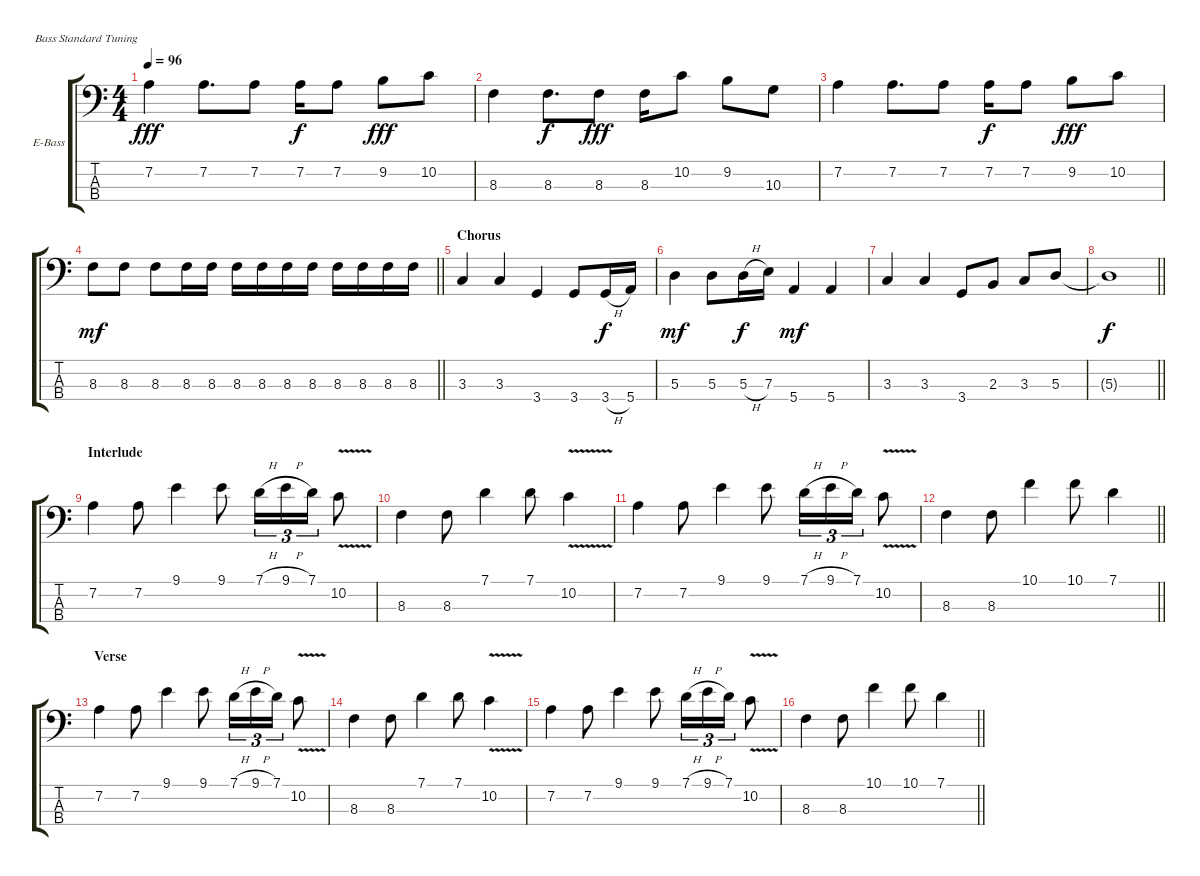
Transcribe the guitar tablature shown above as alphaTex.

\bracketExtendMode groupsimilarinstruments
\firstSystemTrackNameOrientation horizontal
\otherSystemsTrackNameOrientation horizontal
\track ("Bass" "E-Bass") {instrument electricbassfinger}
\staff {score tabs}
\tuning (G2 D2 A1 E1)
\ts (4 4)
\tempo 96
\clef f4
\ks c
7.2.4{dy fff} 7.2.8{d} 7.2.8 7.2.16{dy f} 7.2.8 9.2.8{dy fff} 10.2.8 |
8.3.4 8.3.8{d dy f} 8.3.8{dy fff} 8.3.16 10.2.8 9.2.8 10.3.8 |
7.2.4 7.2.8{d} 7.2.8 7.2.16{dy f} 7.2.8 9.2.8{dy fff} 10.2.8 |
\barLineRight lightlight
8.3.8{dy mf} 8.3.8 8.3.8 8.3.16 8.3.16 8.3.16 8.3.16 8.3.16 8.3.16 8.3.16 8.3.16 8.3.16 8.3.16 |
\section ("" "Chorus")
3.3.4 3.3.4 3.4.4 3.4.8 3.4{h}.16{dy f} 5.4.16 |
5.3.4{dy mf} 5.3.8 5.3{h}.16{dy f} 7.3.16 5.4.4{dy mf} 5.4.4 |
3.3.4 3.3.4 3.4.8 2.3.8 3.3.8 5.3.8 |
\barLineRight lightlight
5.3{t}.1{dy f} |
\section ("" "Interlude")
7.2.4 7.2.8 9.1.4 9.1.8 7.1{h}.16{tu (3 2)} 9.1{h}.16{tu (3 2)} 7.1.16{tu (3 2)} 10.2{v}.8 |
8.3.4 8.3.8 7.1.4 7.1.8 10.2{v}.4 |
7.2.4 7.2.8 9.1.4 9.1.8 7.1{h}.16{tu (3 2)} 9.1{h}.16{tu (3 2)} 7.1.16{tu (3 2)} 10.2{v}.8 |
\barLineRight lightlight
8.3.4 8.3.8 10.1.4 10.1.8 7.1.4 |
\section ("" "Verse")
7.2.4 7.2.8 9.1.4 9.1.8 7.1{h}.16{tu (3 2)} 9.1{h}.16{tu (3 2)} 7.1.16{tu (3 2)} 10.2{v}.8 |
8.3.4 8.3.8 7.1.4 7.1.8 10.2{v}.4 |
7.2.4 7.2.8 9.1.4 9.1.8 7.1{h}.16{tu (3 2)} 9.1{h}.16{tu (3 2)} 7.1.16{tu (3 2)} 10.2{v}.8 |
\barLineRight lightlight
8.3.4 8.3.8 10.1.4 10.1.8 7.1.4
